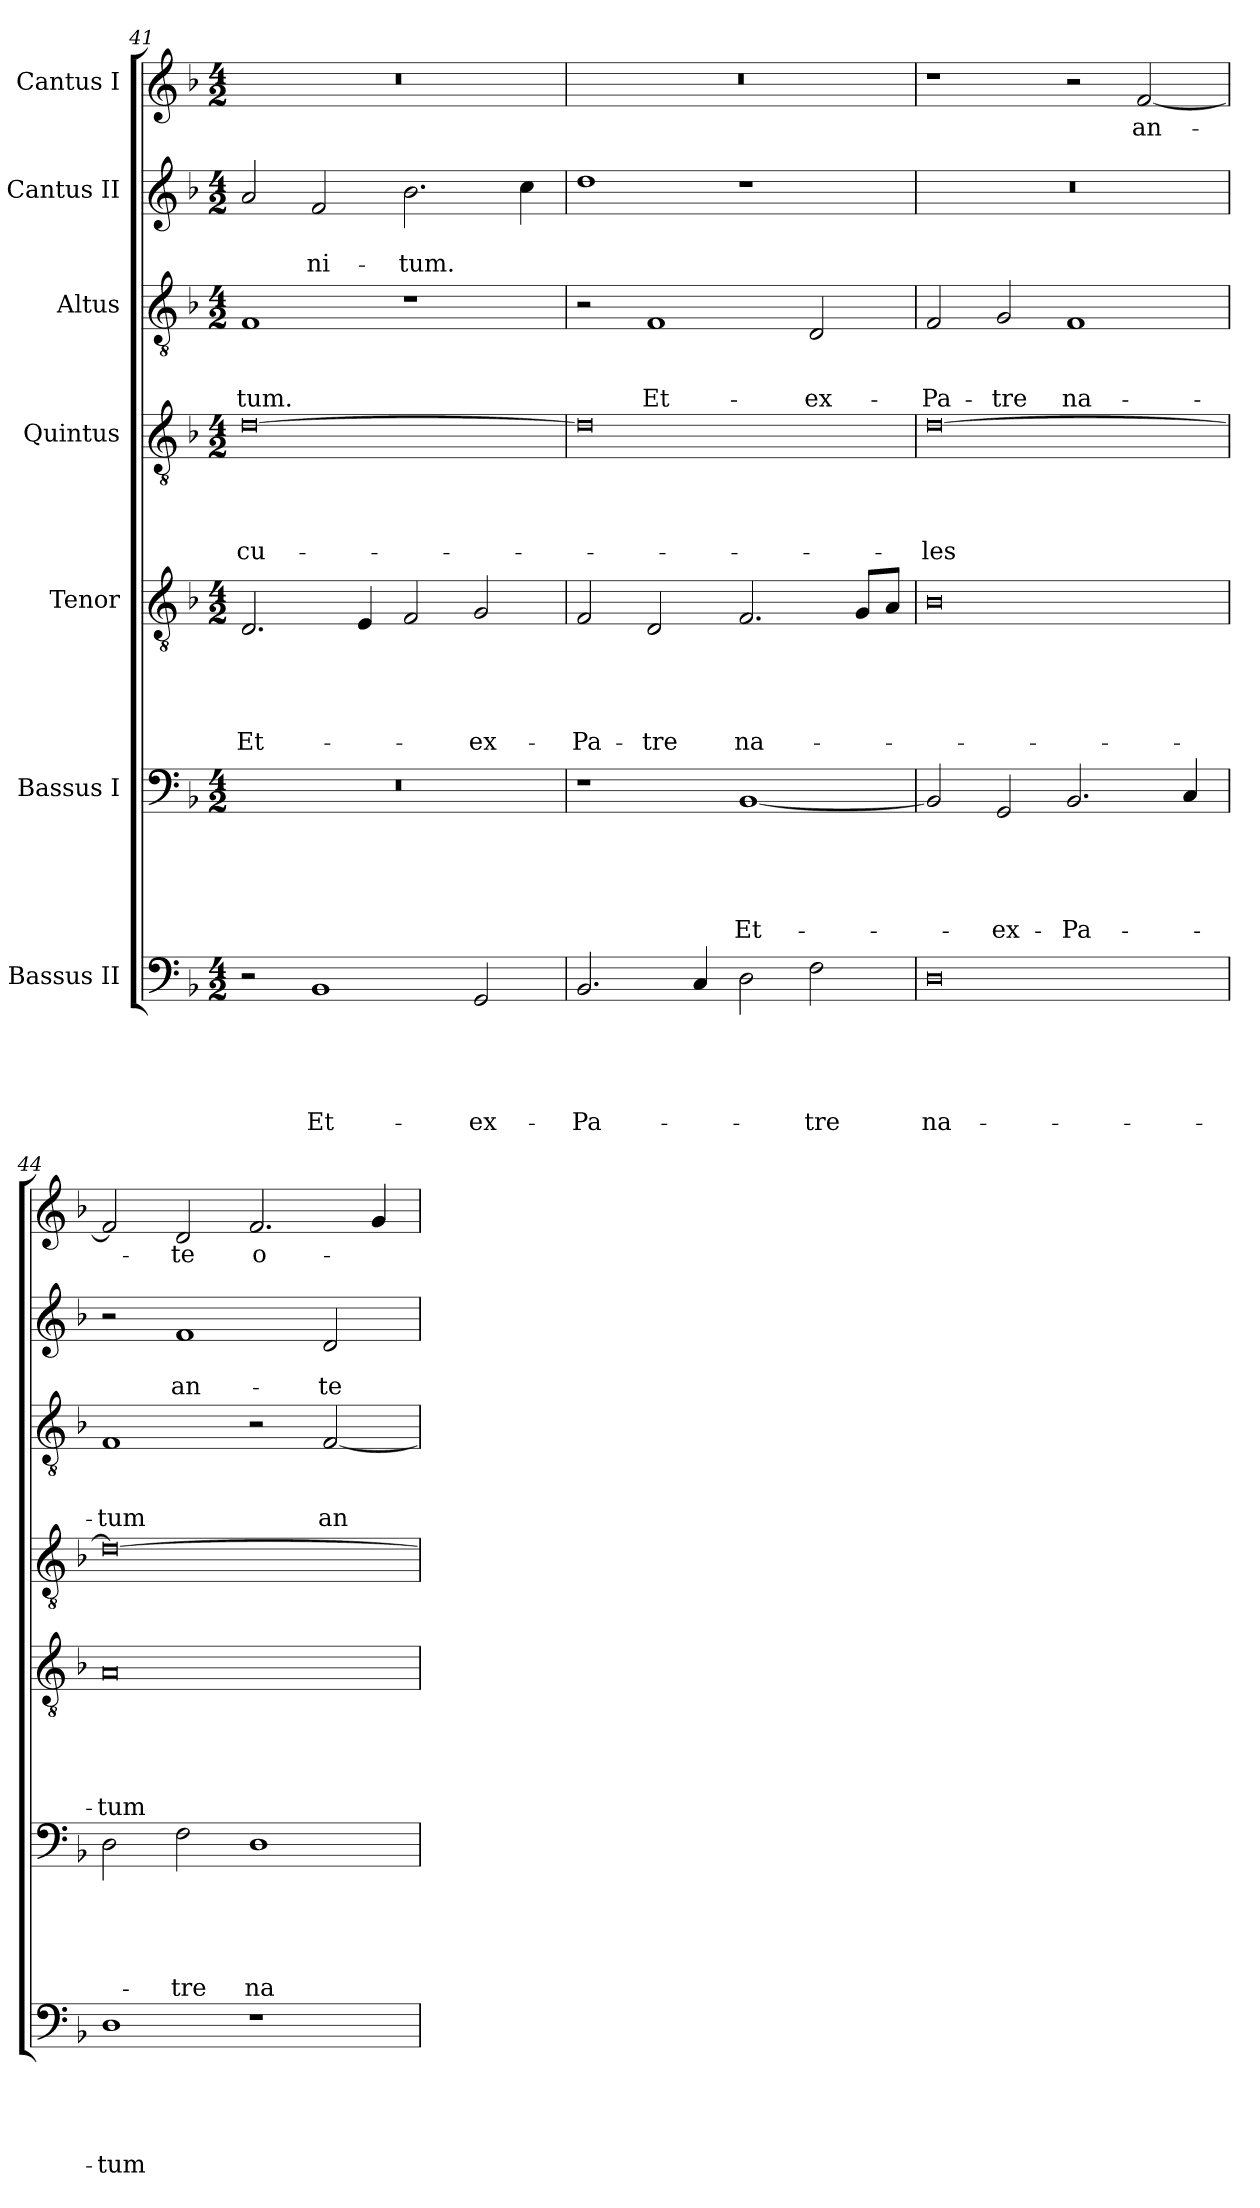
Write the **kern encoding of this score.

**kern	**text	**text	**text	**text	**text	**kern	**text	**text	**text	**text	**text	**kern	**text	**text	**text	**text	**text	**kern	**text	**text	**text	**text	**kern	**text	**text	**text	**kern	**text	**text	**kern	**text
*part7	*part7	*part7	*part7	*part7	*part7	*part6	*part6	*part6	*part6	*part6	*part6	*part5	*part5	*part5	*part5	*part5	*part5	*part4	*part4	*part4	*part4	*part4	*part3	*part3	*part3	*part3	*part2	*part2	*part2	*part1	*part1
*staff7	*staff7	*staff7	*staff7	*staff7	*staff7	*staff6	*staff6	*staff6	*staff6	*staff6	*staff6	*staff5	*staff5	*staff5	*staff5	*staff5	*staff5	*staff4	*staff4	*staff4	*staff4	*staff4	*staff3	*staff3	*staff3	*staff3	*staff2	*staff2	*staff2	*staff1	*staff1
*I"Bassus II	*	*	*	*	*	*I"Bassus I	*	*	*	*	*	*I"Tenor	*	*	*	*	*	*I"Quintus	*	*	*	*	*I"Altus	*	*	*	*I"Cantus II	*	*	*I"Cantus I	*
*clefF4	*	*	*	*	*	*clefF4	*	*	*	*	*	*clefGv2	*	*	*	*	*	*clefGv2	*	*	*	*	*clefGv2	*	*	*	*clefG2	*	*	*clefG2	*
*k[b-]	*	*	*	*	*	*k[b-]	*	*	*	*	*	*k[b-]	*	*	*	*	*	*k[b-]	*	*	*	*	*k[b-]	*	*	*	*k[b-]	*	*	*k[b-]	*
*M4/2	*	*	*	*	*	*M4/2	*	*	*	*	*	*M4/2	*	*	*	*	*	*M4/2	*	*	*	*	*M4/2	*	*	*	*M4/2	*	*	*M4/2	*
=41	=41	=41	=41	=41	=41	=41	=41	=41	=41	=41	=41	=41	=41	=41	=41	=41	=41	=41	=41	=41	=41	=41	=41	=41	=41	=41	=41	=41	=41	=41	=41
2r	.	.	.	.	.	0r	.	.	.	.	.	2.D/	.	.	.	.	Et-	[0d\	.	.	.	-cu-	1F/	.	.	-tum.	2a/	.	.	0r	.
1BB-/	.	.	.	.	Et-	.	.	.	.	.	.	.	.	.	.	.	.	.	.	.	.	.	.	.	.	.	2f/	.	-ni-	.	.
.	.	.	.	.	.	.	.	.	.	.	.	4E/	.	.	.	.	.	.	.	.	.	.	.	.	.	.	.	.	.	.	.
.	.	.	.	.	.	.	.	.	.	.	.	2F/	.	.	.	.	.	.	.	.	.	.	1r	.	.	.	2.b-\	.	-tum.	.	.
2GG/	.	.	.	.	ex-	.	.	.	.	.	.	2G/	.	.	.	.	ex-	.	.	.	.	.	.	.	.	.	.	.	.	.	.
.	.	.	.	.	.	.	.	.	.	.	.	.	.	.	.	.	.	.	.	.	.	.	.	.	.	.	4cc\	.	.	.	.
=42	=42	=42	=42	=42	=42	=42	=42	=42	=42	=42	=42	=42	=42	=42	=42	=42	=42	=42	=42	=42	=42	=42	=42	=42	=42	=42	=42	=42	=42	=42	=42
2.BB-/	.	.	.	.	Pa-	1r	.	.	.	.	.	2F/	.	.	.	.	Pa-	0d\]	.	.	.	.	2r	.	.	.	1dd\	.	.	0r	.
.	.	.	.	.	.	.	.	.	.	.	.	2D/	.	.	.	.	-tre	.	.	.	.	.	1F/	.	.	Et-	.	.	.	.	.
4C/	.	.	.	.	.	.	.	.	.	.	.	.	.	.	.	.	.	.	.	.	.	.	.	.	.	.	.	.	.	.	.
2D\	.	.	.	.	.	[1BB-/	.	.	.	.	Et-	2.F/	.	.	.	.	na-	.	.	.	.	.	.	.	.	.	1r	.	.	.	.
2F\	.	.	.	.	-tre	.	.	.	.	.	.	.	.	.	.	.	.	.	.	.	.	.	2D/	.	.	ex-	.	.	.	.	.
.	.	.	.	.	.	.	.	.	.	.	.	8G/L	.	.	.	.	.	.	.	.	.	.	.	.	.	.	.	.	.	.	.
.	.	.	.	.	.	.	.	.	.	.	.	8A/J	.	.	.	.	.	.	.	.	.	.	.	.	.	.	.	.	.	.	.
=43	=43	=43	=43	=43	=43	=43	=43	=43	=43	=43	=43	=43	=43	=43	=43	=43	=43	=43	=43	=43	=43	=43	=43	=43	=43	=43	=43	=43	=43	=43	=43
0D\	.	.	.	.	na-	2BB-/]	.	.	.	.	.	0B-\	.	.	.	.	.	[0d\	.	.	.	-les	2F/	.	.	Pa-	0r	.	.	1r	.
.	.	.	.	.	.	2GG/	.	.	.	.	ex-	.	.	.	.	.	.	.	.	.	.	.	2G/	.	.	-tre	.	.	.	.	.
.	.	.	.	.	.	2.BB-/	.	.	.	.	Pa-	.	.	.	.	.	.	.	.	.	.	.	1F/	.	.	na-	.	.	.	2r	.
.	.	.	.	.	.	.	.	.	.	.	.	.	.	.	.	.	.	.	.	.	.	.	.	.	.	.	.	.	.	[2f/	an-
.	.	.	.	.	.	4C/	.	.	.	.	.	.	.	.	.	.	.	.	.	.	.	.	.	.	.	.	.	.	.	.	.
=44	=44	=44	=44	=44	=44	=44	=44	=44	=44	=44	=44	=44	=44	=44	=44	=44	=44	=44	=44	=44	=44	=44	=44	=44	=44	=44	=44	=44	=44	=44	=44
1D\	.	.	.	.	-tum	2D\	.	.	.	.	.	0A/	.	.	.	.	-tum	0d\_	.	.	.	.	1F/	.	.	-tum	2r	.	.	2f/]	.
.	.	.	.	.	.	2F\	.	.	.	.	-tre	.	.	.	.	.	.	.	.	.	.	.	.	.	.	.	1f/	.	an-	2d/	-te
1r	.	.	.	.	.	1D\	.	.	.	.	na-	.	.	.	.	.	.	.	.	.	.	.	2r	.	.	.	.	.	.	2.f/	o-
.	.	.	.	.	.	.	.	.	.	.	.	.	.	.	.	.	.	.	.	.	.	.	[2F/	.	.	an-	2d/	.	-te	.	.
.	.	.	.	.	.	.	.	.	.	.	.	.	.	.	.	.	.	.	.	.	.	.	.	.	.	.	.	.	.	4g/	.
=	=	=	=	=	=	=	=	=	=	=	=	=	=	=	=	=	=	=	=	=	=	=	=	=	=	=	=	=	=	=	=
*-	*-	*-	*-	*-	*-	*-	*-	*-	*-	*-	*-	*-	*-	*-	*-	*-	*-	*-	*-	*-	*-	*-	*-	*-	*-	*-	*-	*-	*-	*-	*-
